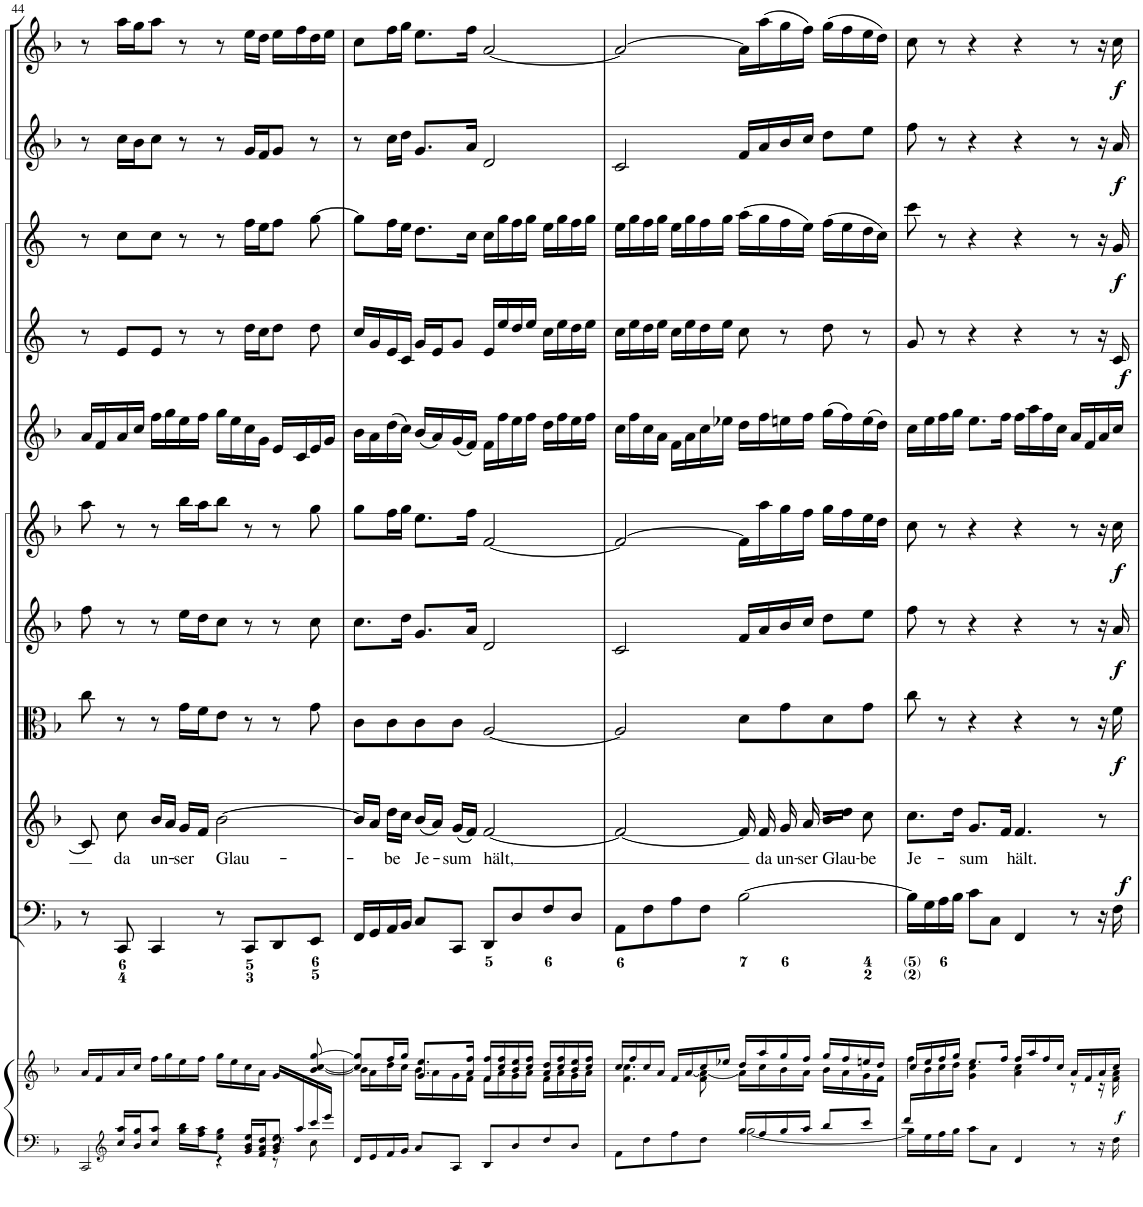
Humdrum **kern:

**kern	**kern	**dynam	**kern	**dynam	**kern	**text	**kern	**dynam	**kern	**dynam	**kern	**dynam	**kern	**kern	**dynam	**kern	**dynam	**kern	**dynam	**kern	**dynam
*part11	*part11	*part11	*part10	*part10	*part9	*part9	*part8	*part8	*part7	*part7	*part6	*part6	*part5	*part4	*part4	*part3	*part3	*part2	*part2	*part1	*part1
*staff12	*staff11	*staff11/12	*staff10	*staff10	*staff9	*staff9	*staff8	*staff8	*staff7	*staff7	*staff6	*staff6	*staff5	*staff4	*staff4	*staff3	*staff3	*staff2	*staff2	*staff1	*staff1
*I"Piano reduction	*	*	*I"Continuo	*	*I"Alto	*	*I"Viola	*	*I"Violino II	*	*I"Violino I	*	*I"Violino Solo	*I"Corno II	*	*I"Corno I	*	*I"Oboe II	*	*I"Oboe I	*
*I'Pno	*	*	*	*	*	*	*	*	*	*	*	*	*I'Vln	*	*	*	*	*I'Ob	*	*I'Ob	*
!!LO:PB:g=z
*clefF4	*clefG2	*	*clefF4	*	*clefG2	*	*clefC3	*	*clefG2	*	*clefG2	*	*clefG2	*clefG2	*	*clefG2	*	*clefG2	*	*clefG2	*
*	*	*	*	*	*	*	*	*	*	*	*	*	*	*Trd4c7	*	*Trd4c7	*	*	*	*	*
*k[b-]	*k[b-]	*	*k[b-]	*	*k[b-]	*	*k[b-]	*	*k[b-]	*	*k[b-]	*	*k[b-]	*k[]	*	*k[]	*	*k[b-]	*	*k[b-]	*
*M4/4	*M4/4	*	*M4/4	*	*M4/4	*	*M4/4	*	*M4/4	*	*M4/4	*	*M4/4	*M4/4	*	*M4/4	*	*M4/4	*	*M4/4	*
*met(c)	*met(c)	*	*met(c)	*	*met(c)	*	*met(c)	*	*met(c)	*	*met(c)	*	*met(c)	*met(c)	*	*met(c)	*	*met(c)	*	*met(c)	*
=44	=44	=44	=44	=44	=44	=44	=44	=44	=44	=44	=44	=44	=44	=44	=44	=44	=44	=44	=44	=44	=44
*^	*^	*	*	*	*	*	*	*	*	*	*	*	*	*	*	*	*	*	*	*	*
*	*^	*	*	*	*	*	*	*	*	*	*	*	*	*	*	*	*	*	*	*	*	*	*
16ryy	8ryy	2CC/	16a/LL	2ryy	.	8r	.	8c/]	.	8cc\	.	8ff\	.	8aa\	.	16a/LL	8r	.	8r	.	8r	.	8r	.
.	.	.	16f/	.	.	.	.	.	.	.	.	.	.	.	.	16f/	.	.	.	.	.	.	.	.
*clefG2	*	*	*	*	*	*	*	*	*	*	*	*	*	*	*	*	*	*	*	*	*	*	*	*
!	!	!	!	!	!	!	!	!	!LO:LY:b	!	!	!	!	!	!	!	!	!	!	!	!	!	!	!
.	16cc/ 16aa/LL	.	16a/	.	.	8CC/	.	8cc\	da	8r	.	8r	.	8r	.	16a/	8e/L	.	8cc\L	.	16cc\LL	.	16aa\LL	.
.	16b-/ 16gg/J	.	16cc/JJ	.	.	.	.	.	.	.	.	.	.	.	.	16cc/JJ	.	.	.	.	16b-\J	.	16gg\J	.
!	!	!	!	!	!	!	!	!	!LO:LY:b	!	!	!	!	!	!	!	!	!	!	!	!	!	!	!
.	8cc/ 8aa/J	.	16ff\LL	.	.	4CC/	.	16b-/LL	un-	8r	.	8r	.	8r	.	16ff\LL	8e/J	.	8cc\J	.	8cc\J	.	8aa\J	.
.	.	.	16gg\	.	.	.	.	16a/JJ	.	.	.	.	.	.	.	16gg\	.	.	.	.	.	.	.	.
!	!	!	!	!	!	!	!	!	!LO:LY:b	!	!	!	!	!	!	!	!	!	!	!	!	!	!	!
.	16gg\ 16bb-\LL	.	16ee\	.	.	.	.	16g/LL	-ser	16g\LL	.	16ee\LL	.	16bb-\LL	.	16ee\	8r	.	8r	.	8r	.	8r	.
.	16ff\ 16aa\J	.	16ff\JJ	.	.	.	.	16f/JJ	.	16f\J	.	16dd\J	.	16aa\J	.	16ff\JJ	.	.	.	.	.	.	.	.
!	!	!	!	!	!	!	!	!	!LO:LY:b	!	!	!	!	!	!	!	!	!	!	!	!	!	!	!
.	8ee\ 8gg\J	4r	16gg\LL	4ryy	.	8r	.	[2b-\	Glau-	8e\J	.	8cc\J	.	8bb-\J	.	16gg\LL	8r	.	8r	.	8r	.	8r	.
.	.	.	16ee\	.	.	.	.	.	.	.	.	.	.	.	.	16ee\	.	.	.	.	.	.	.	.
.	16g/ 16b-/ 16ee/LL	.	16cc\	.	.	8CC/L	.	.	.	8r	.	8r	.	8r	.	16cc\	16dd\LL	.	16ff\LL	.	16g/LL	.	16ee\LL	.
.	16f/ 16a/ 16dd/J	.	16a\JJ	.	.	.	.	.	.	.	.	.	.	.	.	16g\JJ	16cc\J	.	16ee\J	.	16f/J	.	16dd\JJ	.
.	8g/ 8b-/ 8ee/J	8r	8ryy	16g/LL	.	8DD/	.	.	.	8r	.	8r	.	8r	.	16e/LL	8dd\J	.	8ff\J	.	8g/J	.	16ee\LL	.
*clefF4	*	*	*	*	*	*	*	*	*	*	*	*	*	*	*	*	*	*	*	*	*	*	*	*
16c/	.	.	.	8.ryy	.	.	.	.	.	.	.	.	.	.	.	16c/	.	.	.	.	.	.	16ff\	.
16e/	8ryy	8E\	[<8b-/ [<8cc/ [8gg/	.	.	8EE/J	.	.	.	8g\	.	8cc\	.	8gg\	.	16e/	8dd\	.	[8gg\	.	8r	.	16dd\	.
16g/JJ	.	.	.	.	.	.	.	.	.	.	.	.	.	.	.	16g/JJ	.	.	.	.	.	.	16ee\JJ	.
*v	*v	*v	*	*	*	*	*	*	*	*	*	*	*	*	*	*	*	*	*	*	*	*	*	*
=45	=45	=45	=45	=45	=45	=45	=45	=45	=45	=45	=45	=45	=45	=45	=45	=45	=45	=45	=45	=45	=45	=45
16FF/LL	8cc/] 8gg/]L	16b-\LL]	.	16FF/LL	.	16b-/LL]	.	8c\L	.	8.cc\L	.	8gg\L	.	16b-\LL	16cc/LL	.	8gg\L]	.	8r	.	8cc\L	.
16GG/	.	16a\	.	16GG/	.	16a/JJ	.	.	.	.	.	.	.	16a\	16g/	.	.	.	.	.	.	.
!	!	!	!	!	!	!	!LO:LY:b	!	!	!	!	!	!	!	!	!	!	!	!	!	!	!
16AA/	16ff/L	16dd\	.	16AA/	.	16dd\LL	-be	8c\	.	.	.	16ff\L	.	(16dd\	16e/	.	16ff\L	.	16cc\LL	.	16ff\L	.
16BB-/JJ	16gg/JJ	16cc\JJ	.	16BB-/JJ	.	16cc\JJ	.	.	.	16dd\Jk	.	16gg\JJ	.	16cc\JJ)	16c/JJ	.	16ee\JJ	.	16dd\JJ	.	16gg\JJ	.
!	!	!	!	!	!	!	!LO:LY:b	!	!	!	!	!	!	!	!	!	!	!	!	!	!	!
8C/L	8.g/ 8.ee/L	16b-\LL	.	8C/L	.	(16b-/LL	Je-	8c\	.	8.g/L	.	8.ee\L	.	(16b-/LL	16g/LL	.	8.dd\L	.	8.g/L	.	8.ee\L	.
.	.	16a\	.	.	.	16a/JJ)	.	.	.	.	.	.	.	16a/)	16e/J	.	.	.	.	.	.	.
!	!	!	!	!	!	!	!LO:LY:b	!	!	!	!	!	!	!	!	!	!	!	!	!	!	!
8CC/J	.	16g\	.	8CC/J	.	(16g/LL	-sum	8c\J	.	.	.	.	.	(16g/	8g/J	.	.	.	.	.	.	.
.	16a/ 16ff/Jk	16f\JJ	.	.	.	16f/JJ)	.	.	.	16a/Jk	.	16ff\Jk	.	16f/JJ)	.	.	16cc\Jk	.	16a/Jk	.	16ff\Jk	.
!	!	!	!	!	!	!	!LO:LY:b	!	!	!	!	!	!	!	!	!	!	!	!	!	!	!
8DD/L	16f/ 16ff/LL	16f\LL	.	8DD/L	.	[2f/	hält,	[2A/	.	2d/	.	[2f/	.	16f\LL	16e/LL	.	16cc\LL	.	2d/	.	[2a/	.
.	16cc/ 16ff/	16a\	.	.	.	.	.	.	.	.	.	.	.	16ff\	16ee/	.	16gg\	.	.	.	.	.
8D/	16b-/ 16ee/	16g\	.	8D/	.	.	.	.	.	.	.	.	.	16ee\	16dd/	.	16ff\	.	.	.	.	.
.	16cc/ 16ff/JJ	16a\JJ	.	.	.	.	.	.	.	.	.	.	.	16ff\JJ	16ee/JJ	.	16gg\JJ	.	.	.	.	.
8F/	16a/ 16dd/LL	16f\LL	.	8F/	.	.	.	.	.	.	.	.	.	16dd\LL	16cc\LL	.	16ee\LL	.	.	.	.	.
.	16cc/ 16ff/	16a\	.	.	.	.	.	.	.	.	.	.	.	16ff\	16ee\	.	16gg\	.	.	.	.	.
8D/J	16b-/ 16ee/	16g\	.	8D/J	.	.	.	.	.	.	.	.	.	16ee\	16dd\	.	16ff\	.	.	.	.	.
.	16cc/ 16ff/JJ	16a\JJ	.	.	.	.	.	.	.	.	.	.	.	16ff\JJ	16ee\JJ	.	16gg\JJ	.	.	.	.	.
=46	=46	=46	=46	=46	=46	=46	=46	=46	=46	=46	=46	=46	=46	=46	=46	=46	=46	=46	=46	=46	=46	=46
*^	*	*	*	*	*	*	*	*	*	*	*	*	*	*	*	*	*	*	*	*	*	*
2ryy	8AA\L	16cc/LL	4.f\ 4.cc\	.	8AA\L	.	2f/_	.	2A/]	.	2c/	.	2f/_	.	16cc\LL	16cc\LL	.	16ee\LL	.	2c/	.	2a/_	.
.	.	16ff/	.	.	.	.	.	.	.	.	.	.	.	.	16ff\	16ee\	.	16gg\	.	.	.	.	.
.	8F\	16cc/	.	.	8F\	.	.	.	.	.	.	.	.	.	16cc\	16dd\	.	16ff\	.	.	.	.	.
.	.	16a/JJ	.	.	.	.	.	.	.	.	.	.	.	.	16a\JJ	16ee\JJ	.	16gg\JJ	.	.	.	.	.
.	8A\	16f/LL	.	.	8A\	.	.	.	.	.	.	.	.	.	16f\LL	16cc\LL	.	16ee\LL	.	.	.	.	.
.	.	[<16a/	.	.	.	.	.	.	.	.	.	.	.	.	16a\	16ee\	.	16gg\	.	.	.	.	.
.	8F\J	16cc/	8f\ 8a\_	.	8F\J	.	.	.	.	.	.	.	.	.	16cc\	16dd\	.	16ff\	.	.	.	.	.
.	.	16ee-X/JJ	.	.	.	.	.	.	.	.	.	.	.	.	16ee-X\JJ	16ee\JJ	.	16gg\JJ	.	.	.	.	.
16B-/LL	[2B-\	16dd/LL	16a\LL]	.	[2B-\	.	16f/]	.	8d\L	.	16f/LL	.	16f\LL]	.	16dd\LL	8cc\	.	(16aa\LL	.	16f/LL	.	16a\LL]	.
!	!	!	!	!	!	!	!	!LO:LY:b	!	!	!	!	!	!	!	!	!	!	!	!	!	!	!
16A/	.	16aa/	16cc\	.	.	.	16f/	da	.	.	16a/	.	16aa\	.	16ff\	.	.	16gg\	.	16a/	.	(16aa\	.
!	!	!	!	!	!	!	!	!LO:LY:b	!	!	!	!	!	!	!	!	!	!	!	!	!	!	!
16B-/	.	16gg/	16b-\	.	.	.	16g/	un-	8g\	.	16b-/	.	16gg\	.	16een\	8r	.	16ff\	.	16b-/	.	16gg\	.
!	!	!	!	!	!	!	!	!LO:LY:b	!	!	!	!	!	!	!	!	!	!	!	!	!	!	!
16c/JJ	.	16ff/JJ	16a\JJ	.	.	.	16a/	-ser	.	.	16cc/JJ	.	16ff\JJ	.	16ff\JJ	.	.	16ee\JJ)	.	16cc/JJ	.	16ff\JJ)	.
!	!	!	!	!	!	!	!	!LO:LY:b	!	!	!	!	!	!	!	!	!	!	!	!	!	!	!
8d/L	.	16gg/LL	16b-\LL	.	.	.	16b-\LL	Glau-	8d\	.	8dd\L	.	16gg\LL	.	(16gg\LL	8dd\	.	(16ff\LL	.	8dd\L	.	(16gg\LL	.
.	.	16ff/	16a\	.	.	.	16dd\JJ	.	.	.	.	.	16ff\	.	16ff\)	.	.	16ee\	.	.	.	16ff\	.
!	!	!	!	!	!	!	!	!LO:LY:b	!	!	!	!	!	!	!	!	!	!	!	!	!	!	!
8e/J	.	16een/	16g\	.	.	.	8cc\	-be	8g\J	.	8ee\J	.	16ee\	.	(16ee\	8r	.	16dd\	.	8ee\J	.	16ee\	.
.	.	16dd/JJ	16f\JJ	.	.	.	.	.	.	.	.	.	16dd\JJ	.	16dd\JJ)	.	.	16cc\JJ)	.	.	.	16dd\JJ)	.
=47	=47	=47	=47	=47	=47	=47	=47	=47	=47	=47	=47	=47	=47	=47	=47	=47	=47	=47	=47	=47	=47	=47	=47
*	*	*	*^	*	*	*	*	*	*	*	*	*	*	*	*	*	*	*	*	*	*	*	*
!	!	!	!	!	!	!	!	!	!LO:LY:b	!	!	!	!	!	!	!	!	!	!	!	!	!	!	!
16f/LL	16B-\LL]	16cc/LL	4ff\	16ryy	.	16B-\LL]	.	8.cc\L	Je-	8cc\	.	8ff\	.	8cc\	.	16cc\LL	8g/	.	8ccc\	.	8ff\	.	8cc\	.
2...ryy	16G\	16ee/	.	16b-\	.	16G\	.	.	.	.	.	.	.	.	.	16ee\	.	.	.	.	.	.	.	.
.	16A\	16ff/	.	16cc\	.	16A\	.	.	.	8r	.	8r	.	8r	.	16ff\	8r	.	8r	.	8r	.	8r	.
.	16B-\JJ	16gg/JJ	.	16dd\JJ	.	16B-\JJ	.	16dd\Jk	.	.	.	.	.	.	.	16gg\JJ	.	.	.	.	.	.	.	.
!	!	!	!	!	!	!	!	!	!LO:LY:b	!	!	!	!	!	!	!	!	!	!	!	!	!	!	!
.	8c\L	8.ee/L	4g\ 4cc\	4ryy	.	8c\L	.	8.g/L	-sum	4r	.	4r	.	4r	.	8.ee\L	4r	.	4r	.	4r	.	4r	.
.	8C\J	.	.	.	.	8C\J	.	.	.	.	.	.	.	.	.	.	.	.	.	.	.	.	.	.
.	.	16ff/Jk	.	.	.	.	.	16f/Jk	.	.	.	.	.	.	.	16ff\Jk	.	.	.	.	.	.	.	.
!	!	!	!	!	!	!	!	!	!LO:LY:b	!	!	!	!	!	!	!	!	!	!	!	!	!	!	!
.	4FF/	16ff/LL	4a\ 4cc\	2ryy	.	4FF/	.	4.f/	hält.	4r	.	4r	.	4r	.	16ff\LL	4r	.	4r	.	4r	.	4r	.
.	.	16aa/	.	.	.	.	.	.	.	.	.	.	.	.	.	16aa\	.	.	.	.	.	.	.	.
.	.	16ff/	.	.	.	.	.	.	.	.	.	.	.	.	.	16ff\	.	.	.	.	.	.	.	.
.	.	16cc/JJ	.	.	.	.	.	.	.	.	.	.	.	.	.	16cc\JJ	.	.	.	.	.	.	.	.
.	8r	16a/LL	8r	.	.	8r	.	.	.	8r	.	8r	.	8r	.	16a/LL	8r	.	8r	.	8r	.	8r	.
.	.	16f/	.	.	.	.	.	.	.	.	.	.	.	.	.	16f/	.	.	.	.	.	.	.	.
.	16r	16a/	16r	.	.	16r	.	8r	.	16r	.	16r	.	16r	.	16a/	16r	.	16r	.	16r	.	16r	.
!	!	!	!	!	!LO:DY:b	!	!LO:DY:a	!	!	!	!LO:DY:b	!	!LO:DY:b	!	!LO:DY:b	!	!	!LO:DY:b	!	!LO:DY:b	!	!LO:DY:b	!	!LO:DY:b
.	16F\	16cc/JJ	16f\ 16a\	.	f	16F\	f	.	.	16f\	f	16a/	f	16cc\	f	16cc/JJ	16c/	f	16g/	f	16a/	f	16cc\	f
*v	*v	*	*	*	*	*	*	*	*	*	*	*	*	*	*	*	*	*	*	*	*	*	*	*
*	*v	*v	*v	*	*	*	*	*	*	*	*	*	*	*	*	*	*	*	*	*	*	*	*
=	=	=	=	=	=	=	=	=	=	=	=	=	=	=	=	=	=	=	=	=	=
*-	*-	*-	*-	*-	*-	*-	*-	*-	*-	*-	*-	*-	*-	*-	*-	*-	*-	*-	*-	*-	*-
